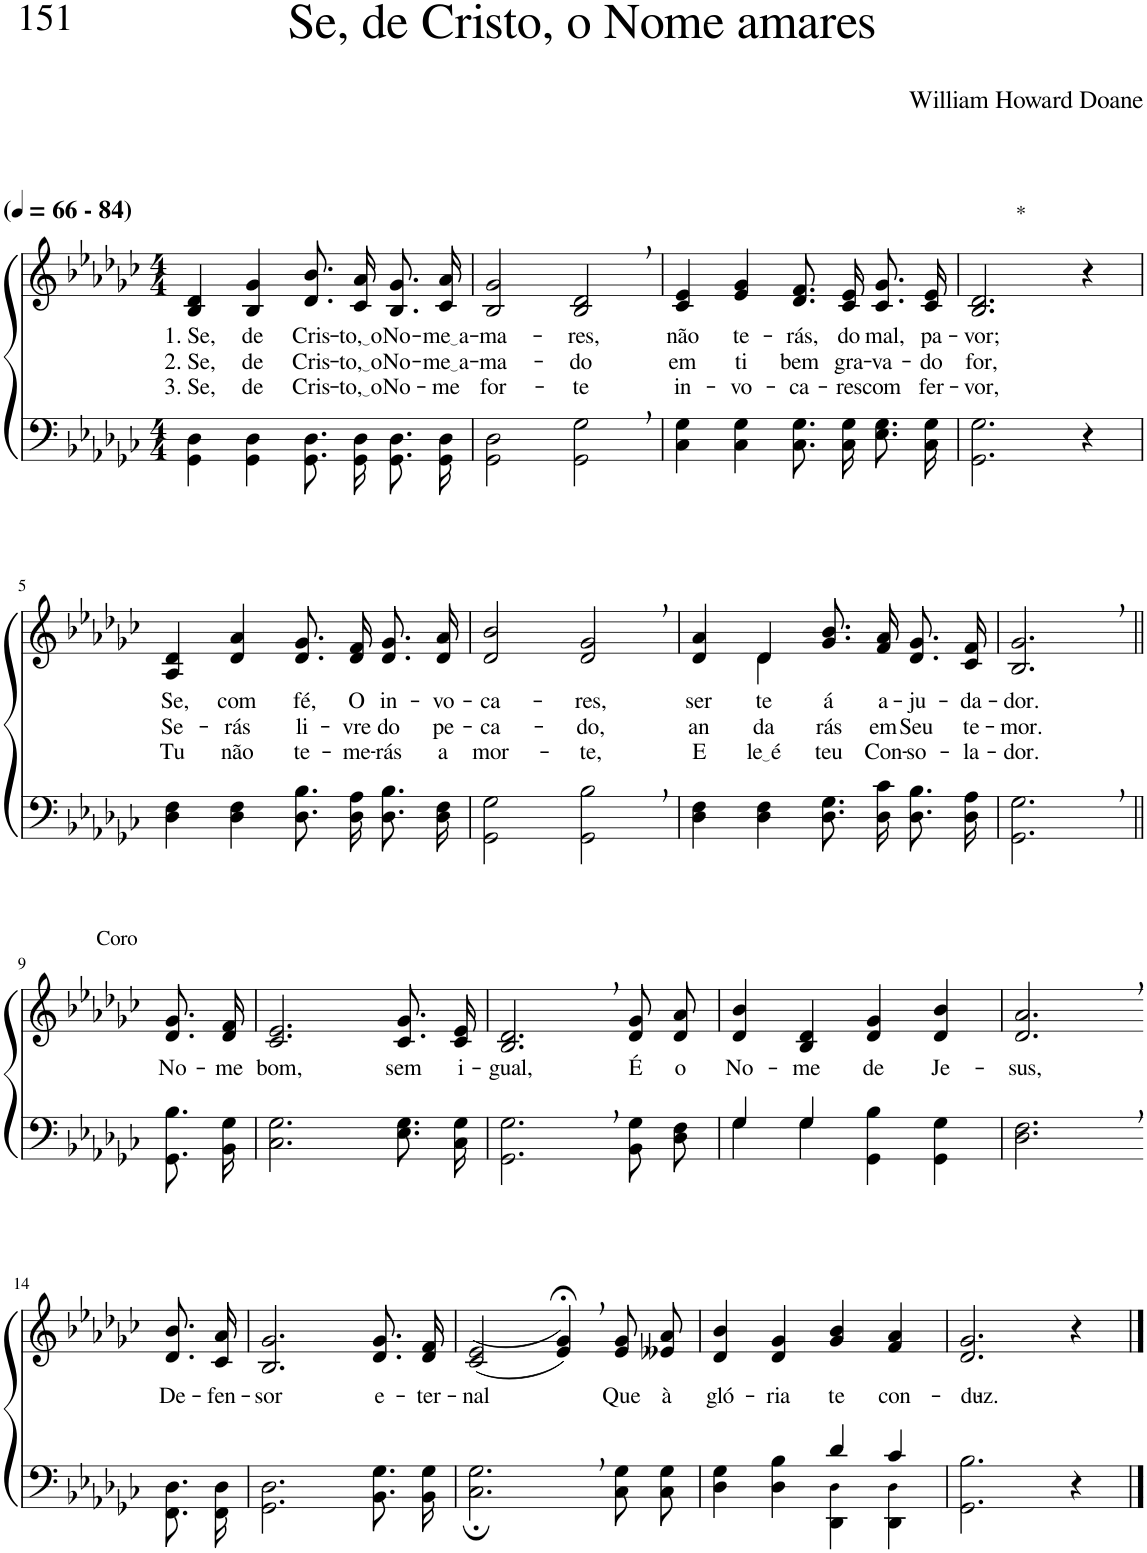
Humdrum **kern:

**kern	**kern	**text	**text	**text
*part2	*part1	*part1	*part1	*part1
*staff2	*staff1	*staff1	*staff1	*staff1
*I"Parte III e IV	*I"Parte I e II	*	*	*
*clefF4	*clefG2	*	*	*
*Trd-1c-2	*Trd-1c-2	*	*	*
*k[b-e-a-d-g-c-]	*k[b-e-a-d-g-c-]	*	*	*
*M4/4	*M4/4	*	*	*
*MM66	*MM66	*	*	*
=1	=1	=1	=1	=1
!	!LO:TX:a:B:t=(	!	!	!
!	!LO:TX:a:B:t=- 84)	!	!	!
!	!	!LO:LY:b	!LO:LY:b	!LO:LY:b
4GG-\ 4D-\	4B-/ 4d-/	1. Se,	2. Se,	3. Se,
!	!	!LO:LY:b	!LO:LY:b	!LO:LY:b
4GG-\ 4D-\	4B-/ 4g-/	de	de	de
!	!	!LO:LY:b	!LO:LY:b	!LO:LY:b
8.GG-/ 8.D-/L	8.d-/ 8.b-/L	Cris-	Cris-	Cris-
!	!	!LO:LY:b	!LO:LY:b	!LO:LY:b
16GG-/ 16D-/Jk	16c-/ 16a-/Jk	to, o	to, o	to, o
!	!	!LO:LY:b	!LO:LY:b	!LO:LY:b
8.GG-/ 8.D-/L	8.B-/ 8.g-/L	No-	No-	No-
!	!	!LO:LY:b	!LO:LY:b	!LO:LY:b
16GG-/ 16D-/Jk	16c-/ 16a-/Jk	me a	me a	-me
=2	=2	=2	=2	=2
!	!	!LO:LY:b	!LO:LY:b	!LO:LY:b
2GG-\ 2D-\	2B-/ 2g-/	-ma-	-ma-	for-
!	!	!LO:LY:b	!LO:LY:b	!LO:LY:b
2GG-\, 2G-\,	2B-/, 2d-/,	-res,	-do	-te
=3	=3	=3	=3	=3
!	!	!LO:LY:b	!LO:LY:b	!LO:LY:b
4C-\ 4G-\	4c-/ 4e-/	não	em	in-
!	!	!LO:LY:b	!LO:LY:b	!LO:LY:b
4C-\ 4G-\	4e-/ 4g-/	te-	ti	-vo-
!	!	!LO:LY:b	!LO:LY:b	!LO:LY:b
8.C-\ 8.G-\L	8.d-/ 8.f/L	-rás,	bem	-ca-
!	!	!LO:LY:b	!LO:LY:b	!LO:LY:b
16C-\ 16G-\Jk	16c-/ 16e-/Jk	do	gra-	-res
!	!	!LO:LY:b	!LO:LY:b	!LO:LY:b
8.E-\ 8.G-\L	8.c-/ 8.g-/L	mal,	-va-	com
!	!	!LO:LY:b	!LO:LY:b	!LO:LY:b
16C-\ 16G-\Jk	16c-/ 16e-/Jk	pa-	-do	fer-
=4	=4	=4	=4	=4
!	!LO:TX:a:t=*	!	!	!
!	!	!LO:LY:b	!LO:LY:b	!LO:LY:b
2.GG-\ 2.G-\	2.B-/ 2.d-/	-vor;	for,	-vor,
4r	4r	.	.	.
!!LO:LB:g=z
=5	=5	=5	=5	=5
!	!	!LO:LY:b	!LO:LY:b	!LO:LY:b
4D-\ 4F\	4A-/ 4d-/	Se,	Se-	Tu
!	!	!LO:LY:b	!LO:LY:b	!LO:LY:b
4D-\ 4F\	4d-/ 4a-/	com	-rás	não
!	!	!LO:LY:b	!LO:LY:b	!LO:LY:b
8.D-\ 8.B-\L	8.d-/ 8.g-/L	fé,	li-	te-
!	!	!LO:LY:b	!LO:LY:b	!LO:LY:b
16D-\ 16A-\Jk	16d-/ 16f/Jk	O	-vre	-me-
!	!	!LO:LY:b	!LO:LY:b	!LO:LY:b
8.D-\ 8.B-\L	8.d-/ 8.g-/L	in-	do	-rás
!	!	!LO:LY:b	!LO:LY:b	!LO:LY:b
16D-\ 16F\Jk	16d-/ 16a-/Jk	-vo-	pe-	a
=6	=6	=6	=6	=6
!	!	!LO:LY:b	!LO:LY:b	!LO:LY:b
2GG-\ 2G-\	2d-/ 2b-/	-ca-	-ca-	mor-
!	!	!LO:LY:b	!LO:LY:b	!LO:LY:b
2GG-\, 2B-\,	2d-/, 2g-/,	-res,	-do,	-te,
=7	=7	=7	=7	=7
!	!	!LO:LY:b	!LO:LY:b	!LO:LY:b
*	*^	*	*	*
4D-\ 4F\	4d-/ 4a-/	4ryy	ser-	an-	E-
!	!	!	!LO:LY:b	!LO:LY:b	!LO:LY:b
4D-\ 4F\	4d-/	4d-\	-te-	-da-	le é
!	!	!	!LO:LY:b	!LO:LY:b	!LO:LY:b
8.D-\ 8.G-\L	8.g-/ 8.b-/L	2ryy	-á	-rás	teu
!	!	!	!LO:LY:b	!LO:LY:b	!LO:LY:b
16D-\ 16c-\Jk	16f/ 16a-/Jk	.	a-	em	Con-
!	!	!	!LO:LY:b	!LO:LY:b	!LO:LY:b
8.D-\ 8.B-\L	8.d-/ 8.g-/L	.	-ju-	Seu	-so-
!	!	!	!LO:LY:b	!LO:LY:b	!LO:LY:b
16D-\ 16A-\Jk	16c-/ 16f/Jk	.	-da-	te-	-la-
*	*v	*v	*	*	*
=8	=8	=8	=8	=8
!	!	!LO:LY:b	!LO:LY:b	!LO:LY:b
2.GG-\, 2.G-\,	2.B-/, 2.g-/,	-dor.	-mor.	-dor.
!!LO:LB:g=z
=9||	=9||	=9||	=9||	=9||
!	!LO:TX:a:t=Coro	!	!	!
!	!	!LO:LY:b	!	!
8.GG-/ 8.B-/L	8.d-/ 8.g-/L	No-	.	.
!	!	!LO:LY:b	!	!
16BB-/ 16G-/Jk	16d-/ 16f/Jk	-me	.	.
=10	=10	=10	=10	=10
!	!	!LO:LY:b	!	!
2.C-\ 2.G-\	2.c-/ 2.e-/	bom,	.	.
!	!	!LO:LY:b	!	!
8.E-\ 8.G-\L	8.c-/ 8.g-/L	sem	.	.
!	!	!LO:LY:b	!	!
16C-\ 16G-\Jk	16c-/ 16e-/Jk	i-	.	.
=11	=11	=11	=11	=11
!	!	!LO:LY:b	!	!
2.GG-\, 2.G-\,	2.B-/, 2.d-/,	-gual,	.	.
!	!	!LO:LY:b	!	!
8BB-\ 8G-\L	8d-/ 8g-/L	É	.	.
!	!	!LO:LY:b	!	!
8D-\ 8F\J	8d-/ 8a-/J	o	.	.
=12	=12	=12	=12	=12
*^	*	*	*	*
!	!	!	!LO:LY:b	!	!
4G-/	4G-\	4d-/ 4b-/	No-	.	.
!	!	!	!LO:LY:b	!	!
4G-/	4G-\	4B-/ 4d-/	-me	.	.
!	!	!	!LO:LY:b	!	!
2ryy	4GG-\ 4B-\	4d-/ 4g-/	de	.	.
!	!	!	!LO:LY:b	!	!
.	4GG-\ 4G-\	4d-/ 4b-/	Je-	.	.
=13	=13	=13	=13	=13	=13
!	!	!	!LO:LY:b	!	!
*v	*v	*	*	*	*
2.D-\, 2.F\,	2.d-/, 2.a-/,	-sus,	.	.
!!LO:LB:g=z
=14-	=14-	=14-	=14-	=14-
!	!	!LO:LY:b	!	!
8.FF/ 8.D-/L	8.d-/ 8.b-/L	De-	.	.
!	!	!LO:LY:b	!	!
16FF/ 16D-/Jk	16c-/ 16a-/Jk	-fen-	.	.
=15	=15	=15	=15	=15
!	!	!LO:LY:b	!	!
2.GG-\ 2.D-\	2.B-/ 2.g-/	-sor	.	.
!	!	!LO:LY:b	!	!
8.BB-\ 8.G-\L	8.d-/ 8.g-/L	e-	.	.
!	!	!LO:LY:b	!	!
16BB-\ 16G-\Jk	16d-/ 16f/Jk	-ter-	.	.
=16	=16	=16	=16	=16
!	!	!LO:LY:b	!	!
2.C-\;, 2.G-\;,	((2c-/ 2e-/	-nal	.	.
.	4e-/;<, 4g-/;<,))	.	.	.
!	!	!LO:LY:b	!	!
8C-\ 8G-\L	8e-/ 8g-/L	Que	.	.
!	!	!LO:LY:b	!	!
8C-\ 8G-\J	8e--X/ 8a-/J	à	.	.
=17	=17	=17	=17	=17
*^	*	*	*	*
!	!	!	!LO:LY:b	!	!
4D-\ 4G-\	2ryy	4d-/ 4b-/	gló-	.	.
!	!	!	!LO:LY:b	!	!
4D-\ 4B-\	.	4d-/ 4g-/	-ria	.	.
!	!	!	!LO:LY:b	!	!
4d-/	4DD-\ 4D-!\	4g-/ 4b-/	te	.	.
!	!	!	!LO:LY:b	!	!
4c-/	4DD-\ 4D-!\	4f/ 4a-/	con-	.	.
=18	=18	=18	=18	=18	=18
!	!	!	!LO:LY:b	!	!
*v	*v	*	*	*	*
2.GG-\ 2.B-\	2.d-/ 2.g-/	-duz.-	.	.
4r	4r	.	.	.
==	==	==	==	==
*-	*-	*-	*-	*-
